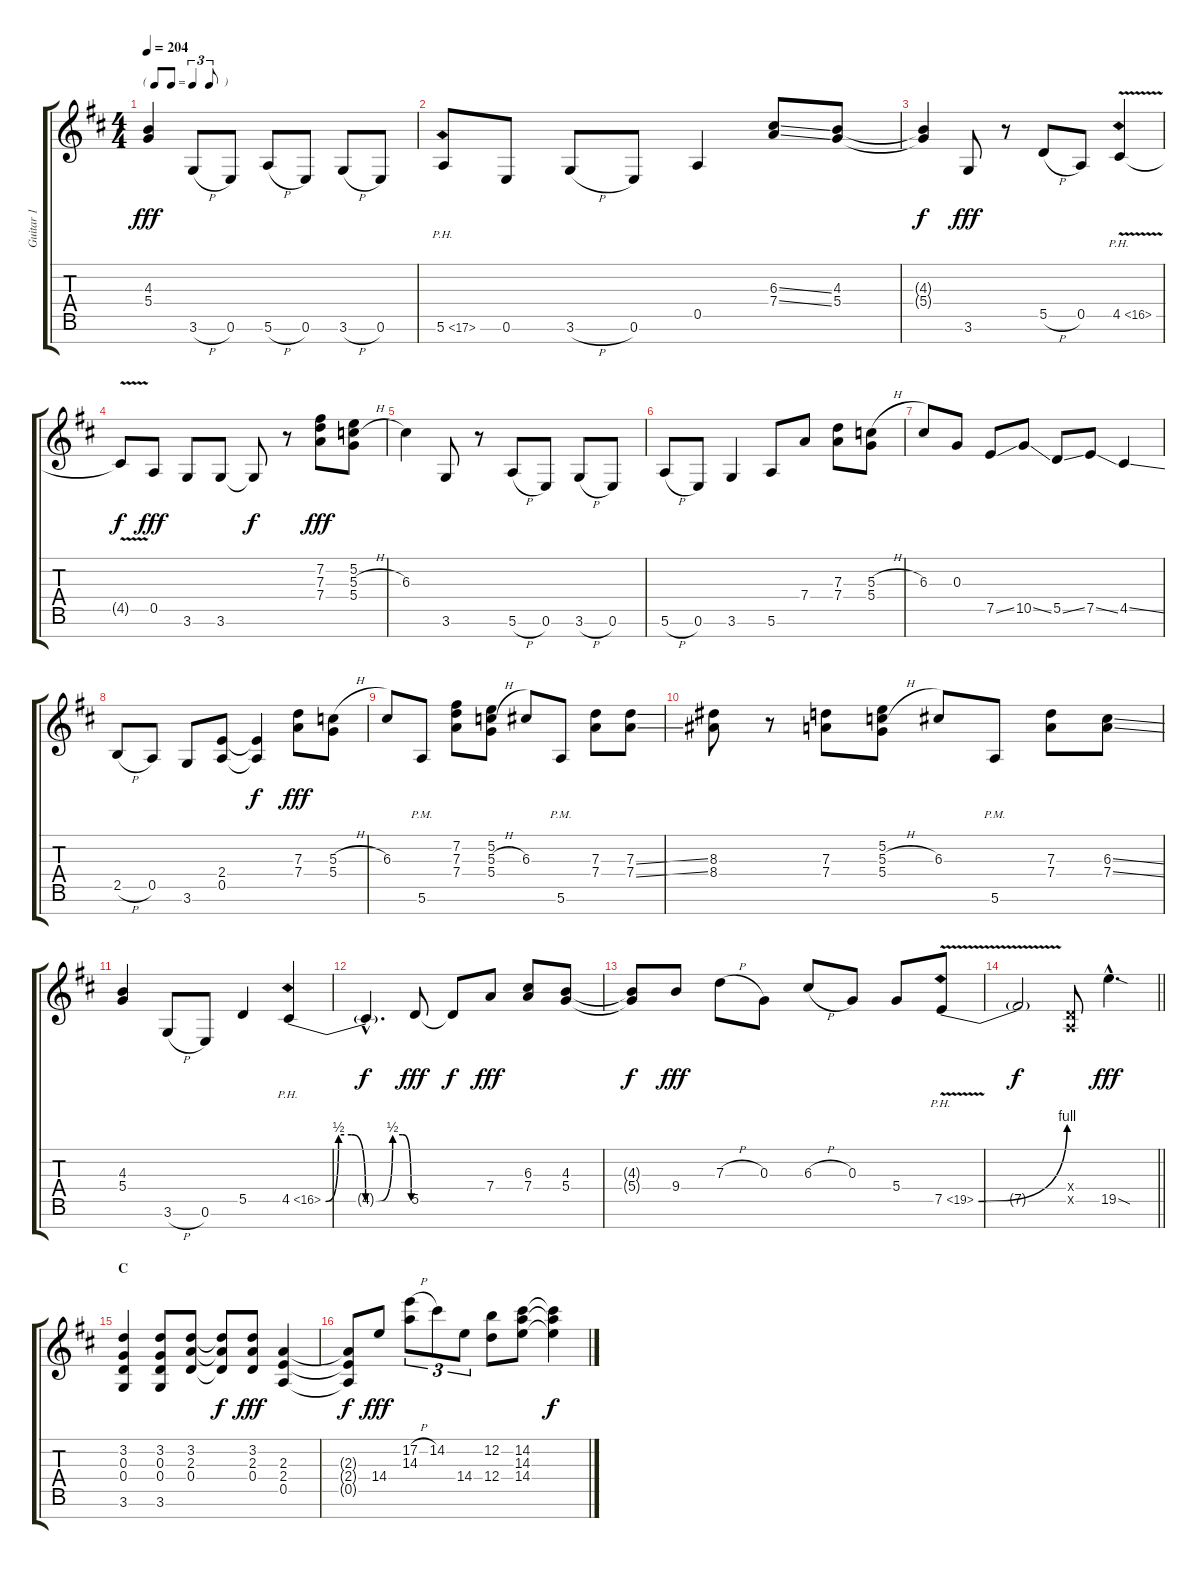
\track ("Guitar 1" "Guitar 1") {instrument distortionguitar}
\staff {score tabs}
\tuning (E4 B3 G3 D3 A2 E2 B1) {hide}
\ts (4 4)
\tf triplet8th
\tempo 204
\clef g2
\ks d
(4.3 5.4).4{dy fff} 3.6{h}.8 0.6.8 5.6{h}.8 0.6.8 3.6{h}.8 0.6.8 |
5.6{ph 12}.8 0.6.8 3.6{h}.8 0.6.8 0.5.4 (6.3{ss} 7.4{ss}).8 (4.3 5.4).8 |
(4.3{t} 5.4{t}).4{dy f} 3.6.8{dy fff} r.8 5.5{h}.8 0.5.8 4.5{ph 12 v}.4 |
4.5{t}.8{dy f} 0.5.8{dy fff} 3.6.8 3.6.8 3.6{t}.8{dy f} r.8 (7.2 7.3 7.4).8{dy fff} (5.2 5.3{h} 5.4).8 |
6.3.4 3.6.8 r.8 5.6{h}.8 0.6.8 3.6{h}.8 0.6.8 |
5.6{h}.8 0.6.8 3.6.4 5.6.8 7.4.8 (7.3 7.4).8 (5.3{h} 5.4).8 |
6.3.8 0.3.8 7.5{ss}.8 10.5{ss}.8 5.5{ss}.8 7.5{ss}.8 4.5{ss}.4 |
2.5{h}.8 0.5.8 3.6.8 (2.4 0.5).8 (2.4{t} 0.5{t}).4{dy f} (7.3 7.4).8{dy fff} (5.3{h} 5.4).8 |
6.3.8 5.6{pm}.8 (7.2 7.3 7.4).8 (5.2 5.3{h} 5.4).8 6.3.8 5.6{pm}.8 (7.3 7.4).8 (7.3{ss} 7.4{ss}).8 |
(8.3 8.4).8 r.8 (7.3 7.4).8 (5.2 5.3{h} 5.4).8 6.3.8 5.6{pm}.8 (7.3 7.4).8 (6.3{ss} 7.4{ss}).8 |
(4.3 5.4).4 3.6{h}.8 0.6.8 5.5.4 4.5{be (custom 0 0 9 2 18 2 28 0 37 0 47 2 54 2 60 0) ph 12}.4 |
4.5{hac t}.4{d dy f} 5.5.8{dy fff} 5.5{t}.8{dy f} 7.4.8{dy fff} (6.3 7.4).8 (4.3 5.4).8 |
(4.3{t} 5.4{t}).8{dy f} 9.4.8{dy fff} 7.3{h}.8 0.3.8 6.3{h}.8 0.3.8 5.4.8 7.5{be (bend 0 0 60 4) ph 12 v}.8 |
\barLineRight lightlight
7.5{t}.2{dy f} (0.4{x} 0.5{x}).8 19.5{sod hac}.4{d dy fff} |
\section ("" "C")
(3.2 0.3 0.4 3.6).4 (3.2 0.3 0.4 3.6).8 (3.2 2.3 0.4).8 (3.2{t} 2.3{t} 0.4{t}).8{dy f} (3.2 2.3 0.4).8{dy fff} (2.3 2.4 0.5).4 |
(2.3{t} 2.4{t} 0.5{t}).8{dy f} 14.4.8{dy fff} (17.2{h} 14.3).8{tu (3 2)} 14.2.8{tu (3 2)} 14.4.8{tu (3 2)} (12.2 12.4).8 (14.2 14.3 14.4).8 (14.2{t} 14.3{t} 14.4{t}).4{dy f}
